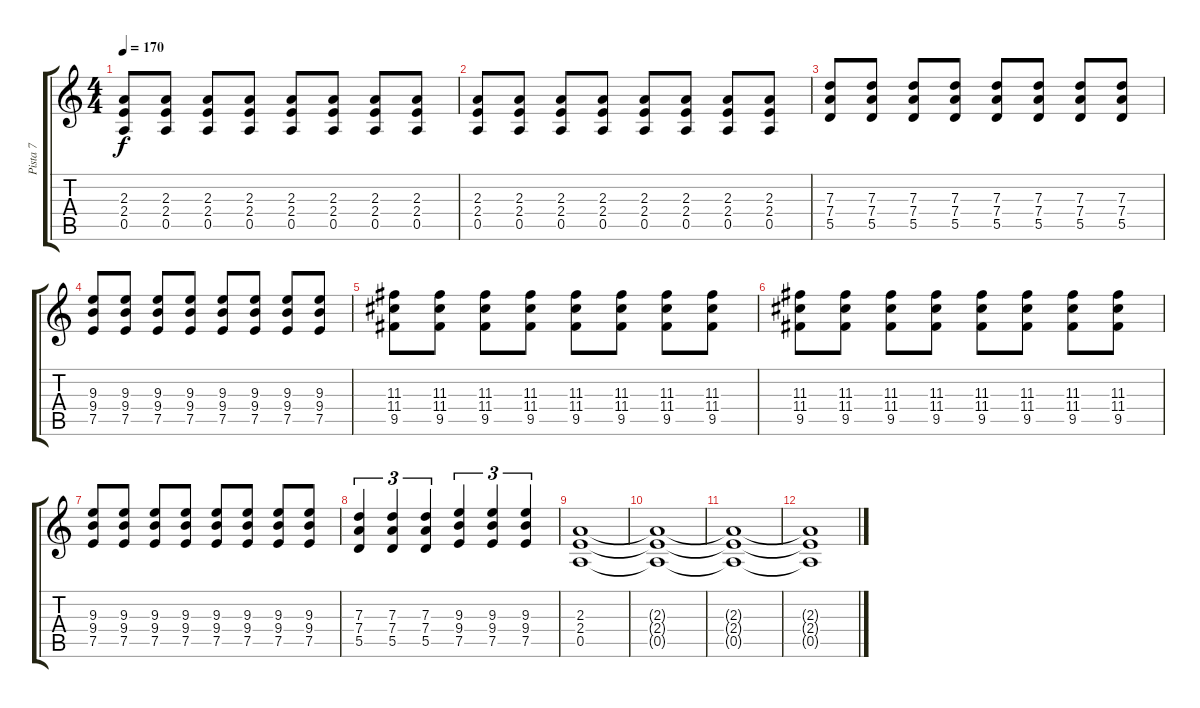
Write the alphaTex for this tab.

\track ("Pista 7" "Pista 7") {instrument overdrivenguitar}
\staff {score tabs}
\tuning (E4 B3 G3 D3 A2 E2) {hide}
\ts (4 4)
\tempo 170
\clef g2
\ks c
(2.3 2.4 0.5).8{dy f} (2.3 2.4 0.5).8 (2.3 2.4 0.5).8 (2.3 2.4 0.5).8 (2.3 2.4 0.5).8 (2.3 2.4 0.5).8 (2.3 2.4 0.5).8 (2.3 2.4 0.5).8 |
(2.3 2.4 0.5).8 (2.3 2.4 0.5).8 (2.3 2.4 0.5).8 (2.3 2.4 0.5).8 (2.3 2.4 0.5).8 (2.3 2.4 0.5).8 (2.3 2.4 0.5).8 (2.3 2.4 0.5).8 |
(7.3 7.4 5.5).8 (7.3 7.4 5.5).8 (7.3 7.4 5.5).8 (7.3 7.4 5.5).8 (7.3 7.4 5.5).8 (7.3 7.4 5.5).8 (7.3 7.4 5.5).8 (7.3 7.4 5.5).8 |
(9.3 9.4 7.5).8 (9.3 9.4 7.5).8 (9.3 9.4 7.5).8 (9.3 9.4 7.5).8 (9.3 9.4 7.5).8 (9.3 9.4 7.5).8 (9.3 9.4 7.5).8 (9.3 9.4 7.5).8 |
(11.3 11.4 9.5).8 (11.3 11.4 9.5).8 (11.3 11.4 9.5).8 (11.3 11.4 9.5).8 (11.3 11.4 9.5).8 (11.3 11.4 9.5).8 (11.3 11.4 9.5).8 (11.3 11.4 9.5).8 |
(11.3 11.4 9.5).8 (11.3 11.4 9.5).8 (11.3 11.4 9.5).8 (11.3 11.4 9.5).8 (11.3 11.4 9.5).8 (11.3 11.4 9.5).8 (11.3 11.4 9.5).8 (11.3 11.4 9.5).8 |
(9.3 9.4 7.5).8 (9.3 9.4 7.5).8 (9.3 9.4 7.5).8 (9.3 9.4 7.5).8 (9.3 9.4 7.5).8 (9.3 9.4 7.5).8 (9.3 9.4 7.5).8 (9.3 9.4 7.5).8 |
(7.3 7.4 5.5).4{tu (3 2)} (7.3 7.4 5.5).4{tu (3 2)} (7.3 7.4 5.5).4{tu (3 2)} (9.3 9.4 7.5).4{tu (3 2)} (9.3 9.4 7.5).4{tu (3 2)} (9.3 9.4 7.5).4{tu (3 2)} |
(2.3 2.4 0.5).1{volume 0} |
(2.3{t} 2.4{t} 0.5{t}).1 |
(2.3{t} 2.4{t} 0.5{t}).1 |
(2.3{t} 2.4{t} 0.5{t}).1
